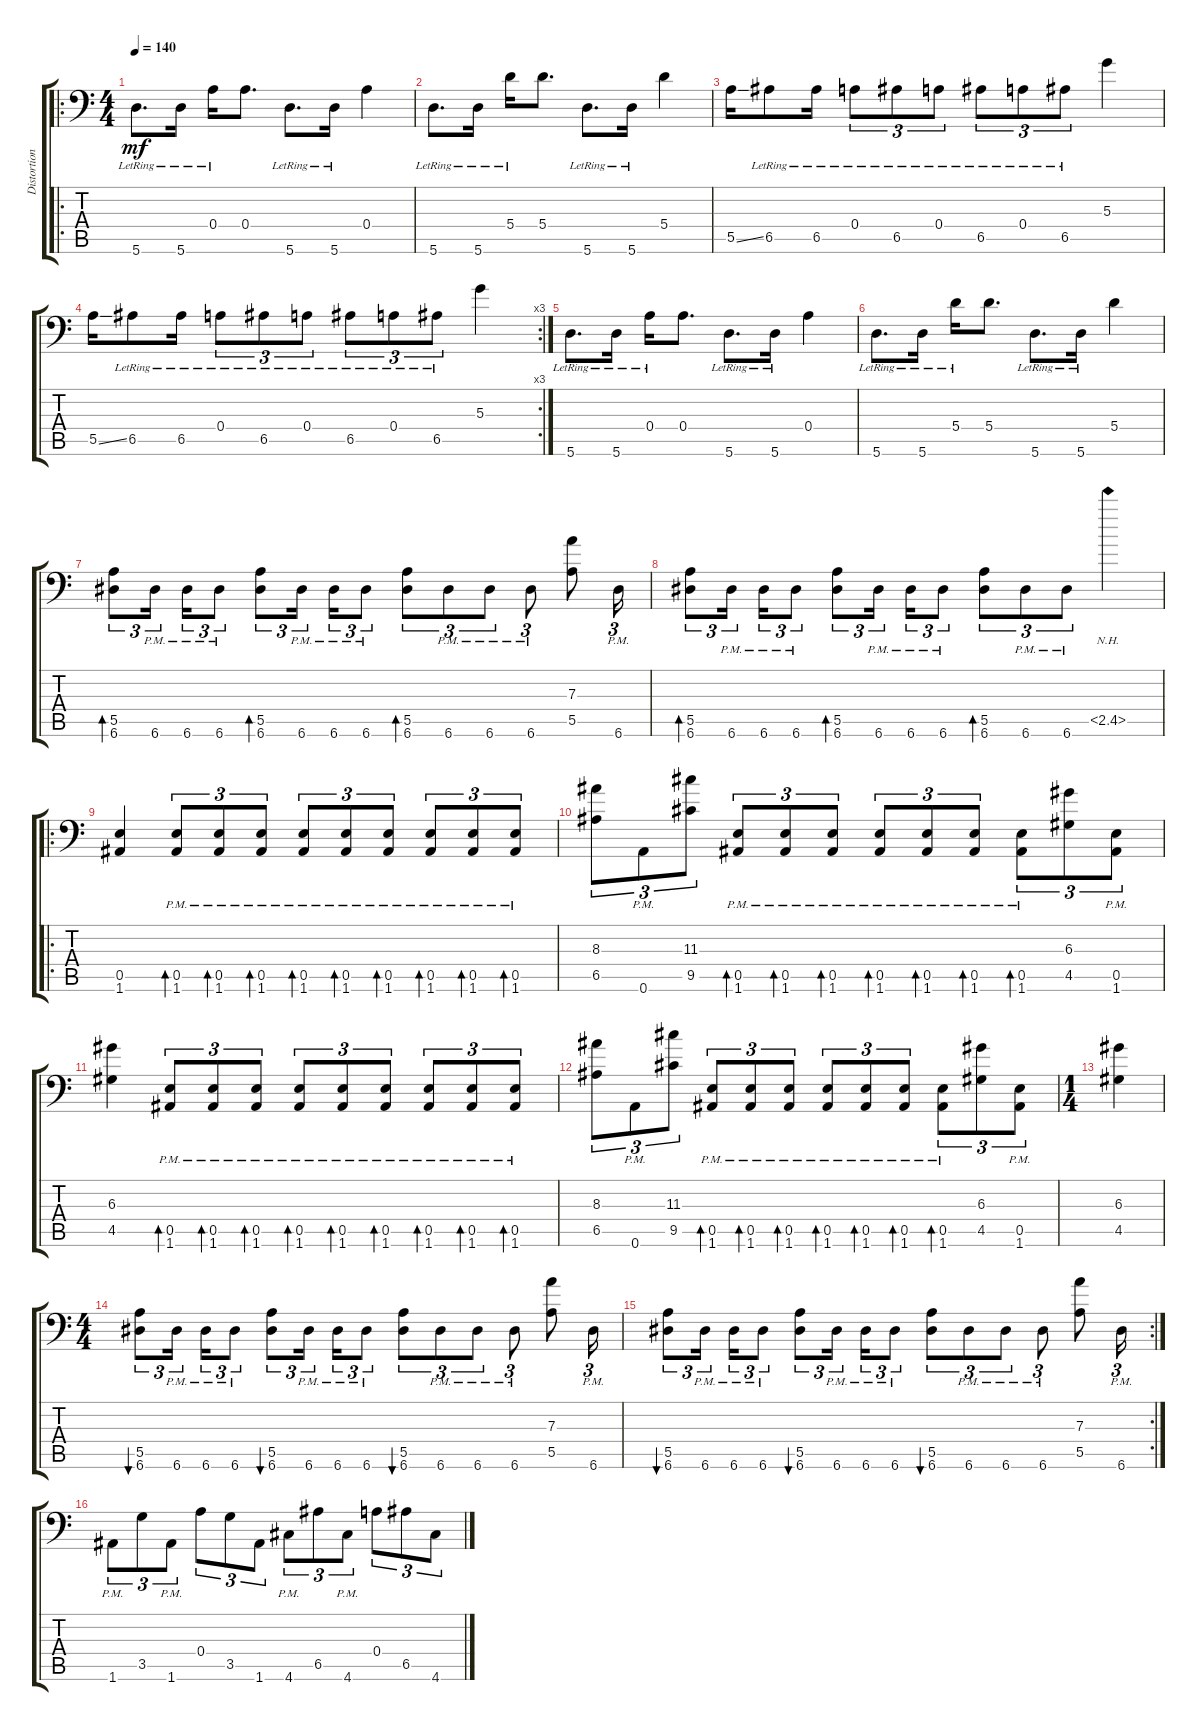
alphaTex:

\track ("Distortion Guitar" "Distortion") {instrument distortionguitar}
\staff {score tabs}
\tuning (B3 Gb3 D3 A2 E2 A1) {hide}
\ro
\ts (4 4)
\tempo 140
\clef f4
\ks c
5.6{lr}.8{d dy mf} 5.6{lr}.16 0.4{lr}.16 0.4.8{d} 5.6{lr}.8{d} 5.6{lr}.16 0.4.4 |
5.6{lr}.8{d} 5.6{lr}.16 5.4{lr}.16 5.4.8{d} 5.6{lr}.8{d} 5.6{lr}.16 5.4.4 |
5.5{ss}.16 6.5{lr}.8 6.5{lr}.16 0.4{lr}.8{tu (3 2)} 6.5{lr}.8{tu (3 2)} 0.4{lr}.8{tu (3 2)} 6.5{lr}.8{tu (3 2)} 0.4{lr}.8{tu (3 2)} 6.5{lr}.8{tu (3 2)} 5.3.4 |
\rc 3
5.5{ss}.16 6.5{lr}.8 6.5{lr}.16 0.4{lr}.8{tu (3 2)} 6.5{lr}.8{tu (3 2)} 0.4{lr}.8{tu (3 2)} 6.5{lr}.8{tu (3 2)} 0.4{lr}.8{tu (3 2)} 6.5{lr}.8{tu (3 2)} 5.3.4 |
5.6{lr}.8{d} 5.6{lr}.16 0.4{lr}.16 0.4.8{d} 5.6{lr}.8{d} 5.6{lr}.16 0.4.4 |
5.6{lr}.8{d} 5.6{lr}.16 5.4{lr}.16 5.4.8{d} 5.6{lr}.8{d} 5.6{lr}.16 5.4.4 |
(5.5 6.6).8{tu (3 2) bd 120} 6.6{pm}.16{tu (3 2)} 6.6{pm}.16{tu (3 2)} 6.6{pm}.8{tu (3 2)} (5.5 6.6).8{tu (3 2) bd 120} 6.6{pm}.16{tu (3 2)} 6.6{pm}.16{tu (3 2)} 6.6{pm}.8{tu (3 2)} (5.5 6.6).8{tu (3 2) bd 120} 6.6{pm}.8{tu (3 2)} 6.6{pm}.8{tu (3 2)} 6.6{pm}.8{tu (3 2)} (7.3 5.5).8 6.6{pm}.16{tu (3 2)} |
(5.5 6.6).8{tu (3 2) bd 120} 6.6{pm}.16{tu (3 2)} 6.6{pm}.16{tu (3 2)} 6.6{pm}.8{tu (3 2)} (5.5 6.6).8{tu (3 2) bd 120} 6.6{pm}.16{tu (3 2)} 6.6{pm}.16{tu (3 2)} 6.6{pm}.8{tu (3 2)} (5.5 6.6).8{tu (3 2) bd 120} 6.6{pm}.8{tu (3 2)} 6.6{pm}.8{tu (3 2)} 2.5{nh}.4 |
\ro
(0.5 1.6).4 (0.5{pm} 1.6{pm}).8{tu (3 2) bd 120} (0.5{pm} 1.6{pm}).8{tu (3 2) bd 120} (0.5{pm} 1.6{pm}).8{tu (3 2) bd 120} (0.5{pm} 1.6{pm}).8{tu (3 2) bd 120} (0.5{pm} 1.6{pm}).8{tu (3 2) bd 120} (0.5{pm} 1.6{pm}).8{tu (3 2) bd 120} (0.5{pm} 1.6{pm}).8{tu (3 2) bd 120} (0.5{pm} 1.6{pm}).8{tu (3 2) bd 120} (0.5{pm} 1.6{pm}).8{tu (3 2) bd 120} |
(8.3 6.5).8{tu (3 2)} 0.6{pm}.8{tu (3 2)} (11.3 9.5).8{tu (3 2)} (0.5{pm} 1.6{pm}).8{tu (3 2) bd 120} (0.5{pm} 1.6{pm}).8{tu (3 2) bd 120} (0.5{pm} 1.6{pm}).8{tu (3 2) bd 120} (0.5{pm} 1.6{pm}).8{tu (3 2) bd 120} (0.5{pm} 1.6{pm}).8{tu (3 2) bd 120} (0.5{pm} 1.6{pm}).8{tu (3 2) bd 120} (0.5{pm} 1.6).8{tu (3 2) bd 120} (6.3 4.5).8{tu (3 2)} (0.5{pm} 1.6).8{tu (3 2)} |
(6.3 4.5).4 (0.5{pm} 1.6{pm}).8{tu (3 2) bd 120} (0.5{pm} 1.6{pm}).8{tu (3 2) bd 120} (0.5{pm} 1.6{pm}).8{tu (3 2) bd 120} (0.5{pm} 1.6{pm}).8{tu (3 2) bd 120} (0.5{pm} 1.6{pm}).8{tu (3 2) bd 120} (0.5{pm} 1.6{pm}).8{tu (3 2) bd 120} (0.5{pm} 1.6{pm}).8{tu (3 2) bd 120} (0.5{pm} 1.6{pm}).8{tu (3 2) bd 120} (0.5{pm} 1.6{pm}).8{tu (3 2) bd 120} |
(8.3 6.5).8{tu (3 2)} 0.6{pm}.8{tu (3 2)} (11.3 9.5).8{tu (3 2)} (0.5{pm} 1.6{pm}).8{tu (3 2) bd 120} (0.5{pm} 1.6{pm}).8{tu (3 2) bd 120} (0.5{pm} 1.6{pm}).8{tu (3 2) bd 120} (0.5{pm} 1.6{pm}).8{tu (3 2) bd 120} (0.5{pm} 1.6{pm}).8{tu (3 2) bd 120} (0.5{pm} 1.6{pm}).8{tu (3 2) bd 120} (0.5{pm} 1.6).8{tu (3 2) bd 120} (6.3 4.5).8{tu (3 2)} (0.5{pm} 1.6).8{tu (3 2)} |
\ts (1 4)
(6.3 4.5).4 |
\ts (4 4)
(5.5 6.6).8{tu (3 2) bu 120} 6.6{pm}.16{tu (3 2)} 6.6{pm}.16{tu (3 2)} 6.6{pm}.8{tu (3 2)} (5.5 6.6).8{tu (3 2) bu 120} 6.6{pm}.16{tu (3 2)} 6.6{pm}.16{tu (3 2)} 6.6{pm}.8{tu (3 2)} (5.5 6.6).8{tu (3 2) bu 120} 6.6{pm}.8{tu (3 2)} 6.6{pm}.8{tu (3 2)} 6.6{pm}.8{tu (3 2)} (7.3 5.5).8 6.6{pm}.16{tu (3 2)} |
\rc 2
(5.5 6.6).8{tu (3 2) bu 120} 6.6{pm}.16{tu (3 2)} 6.6{pm}.16{tu (3 2)} 6.6{pm}.8{tu (3 2)} (5.5 6.6).8{tu (3 2) bu 120} 6.6{pm}.16{tu (3 2)} 6.6{pm}.16{tu (3 2)} 6.6{pm}.8{tu (3 2)} (5.5 6.6).8{tu (3 2) bu 120} 6.6{pm}.8{tu (3 2)} 6.6{pm}.8{tu (3 2)} 6.6{pm}.8{tu (3 2)} (7.3 5.5).8 6.6{pm}.16{tu (3 2)} |
1.6{pm}.8{tu (3 2)} 3.5.8{tu (3 2)} 1.6{pm}.8{tu (3 2)} 0.4.8{tu (3 2)} 3.5.8{tu (3 2)} 1.6.8{tu (3 2)} 4.6{pm}.8{tu (3 2)} 6.5.8{tu (3 2)} 4.6{pm}.8{tu (3 2)} 0.4.8{tu (3 2)} 6.5.8{tu (3 2)} 4.6.8{tu (3 2)}
